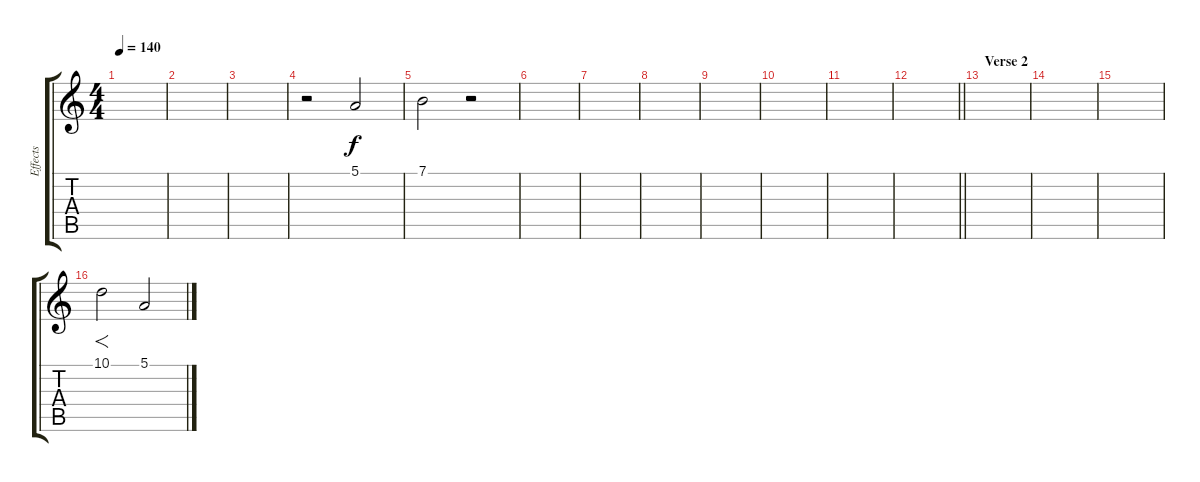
\track ("Effects" "Effects") {instrument fx5brightness}
\staff {score tabs}
\tuning (E4 B3 G3 D3 A2 E2) {hide}
\ts (4 4)
\tempo 140
\clef g2
\ks c
|
|
|
r.2 5.1.2 |
7.1.2 r.2 |
|
|
|
|
|
|
\barLineRight lightlight
|
\section ("" "Verse 2")
|
|
|
10.1.2{f} 5.1.2
